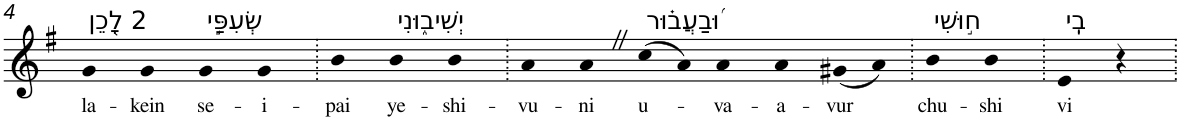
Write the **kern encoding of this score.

**kern	**text
*part1	*part1
*staff1	*staff1
*I"Piano	*
*I'Pno	*
!!LO:PB:g=z
*clefG2	*
*k[f#]	*
*G:	*
=4	=4
!LO:TX:a:t=2 לָ֭כֵן	!
!	!LO:LY:b
4g	la-
!	!LO:LY:b
4g	-kein
!LO:TX:a:t=שְׂעִפַּ֣י	!
!	!LO:LY:b
4g	se-
!	!LO:LY:b
4g	-i-
=5.	=5.
!	!LO:LY:b
4b	-pai
!LO:TX:a:t=יְשִׁיב֑וּנִי	!
!	!LO:LY:b
4b	ye-
!	!LO:LY:b
4b	-shi-
=6.	=6.
!	!LO:LY:b
4a	-vu-
!	!LO:LY:b
4aZ	-ni
!LO:TX:a:t=וּ֝בַעֲב֗וּר	!
!	!LO:LY:b
(8cc	u-
8a)	.
!	!LO:LY:b
4a	-va-
!	!LO:LY:b
4a	-a-
!	!LO:LY:b
(8g#X	-vur
8a)	.
=7.	=7.
!LO:TX:a:t=ח֣וּשִׁי	!
!	!LO:LY:b
4b	chu-
!	!LO:LY:b
4b	-shi
=8.	=8.
!LO:TX:a:t=בִֽי	!
!	!LO:LY:b
4e	vi
4r	.
=.	=.
*-	*-
